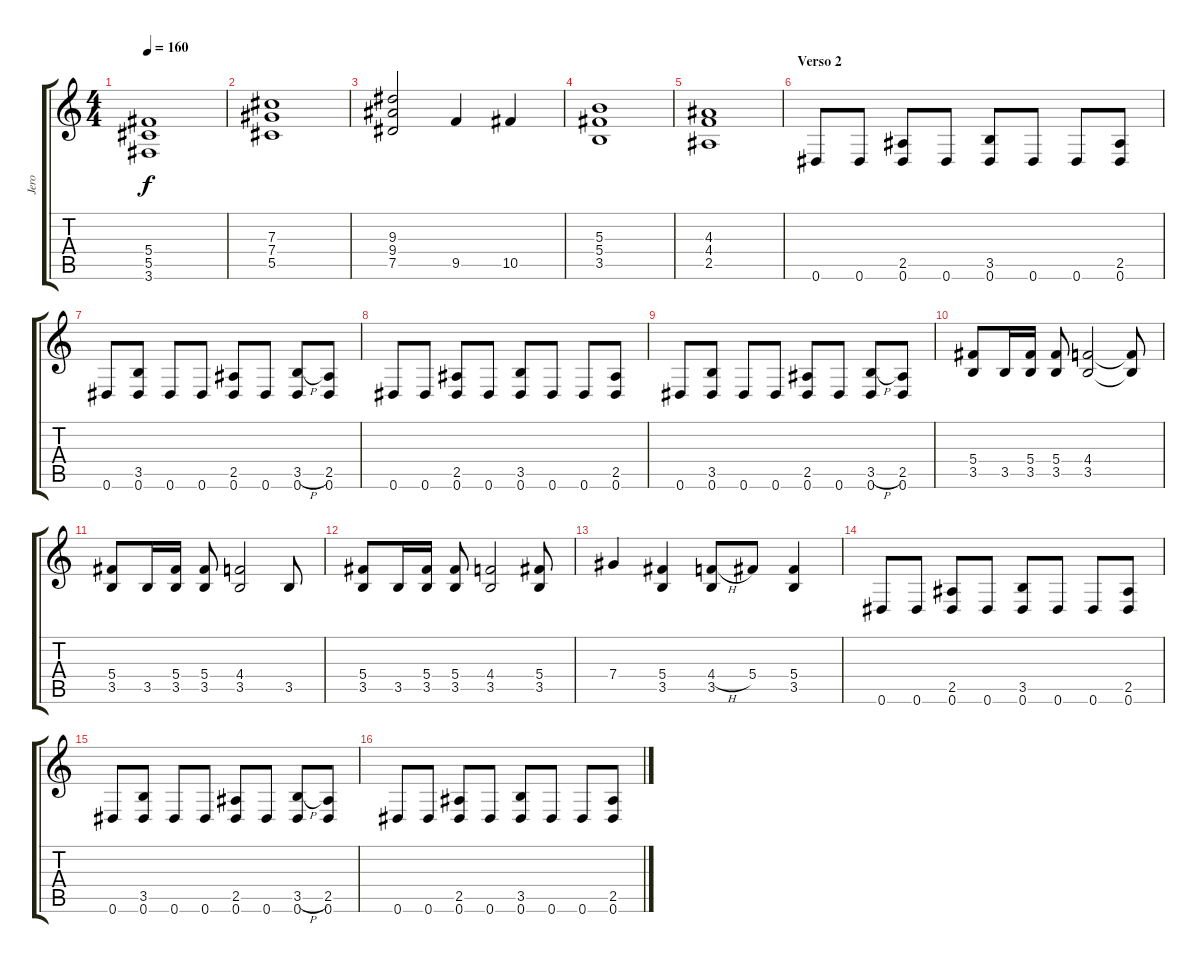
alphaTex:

\track ("Jero" "Jero") {instrument distortionguitar}
\staff {score tabs}
\tuning (Eb4 Bb3 Gb3 Db3 Ab2 Eb2) {hide}
\ts (4 4)
\tempo 160
\clef g2
\ks c
(5.4 5.5 3.6).1{dy f} |
(7.3 7.4 5.5).1 |
(9.3 9.4 7.5).2 9.5.4 10.5.4 |
(5.3 5.4 3.5).1 |
(4.3 4.4 2.5).1 |
\section ("" "Verso 2")
0.6.8 0.6.8 (2.5 0.6).8 0.6.8 (3.5 0.6).8 0.6.8 0.6.8 (2.5 0.6).8 |
0.6.8 (3.5 0.6).8 0.6.8 0.6.8 (2.5 0.6).8 0.6.8 (3.5{h} 0.6).8 (2.5 0.6).8 |
0.6.8 0.6.8 (2.5 0.6).8 0.6.8 (3.5 0.6).8 0.6.8 0.6.8 (2.5 0.6).8 |
0.6.8 (3.5 0.6).8 0.6.8 0.6.8 (2.5 0.6).8 0.6.8 (3.5{h} 0.6).8 (2.5 0.6).8 |
(5.4 3.5).8 3.5.16 (5.4 3.5).16 (5.4 3.5).8 (4.4 3.5).2 (4.4{t} 3.5{t}).8 |
(5.4 3.5).8 3.5.16 (5.4 3.5).16 (5.4 3.5).8 (4.4 3.5).2 3.5.8 |
(5.4 3.5).8 3.5.16 (5.4 3.5).16 (5.4 3.5).8 (4.4 3.5).2 (5.4 3.5).8 |
7.4.4 (5.4 3.5).4 (4.4{h} 3.5).8 5.4.8 (5.4 3.5).4 |
0.6.8 0.6.8 (2.5 0.6).8 0.6.8 (3.5 0.6).8 0.6.8 0.6.8 (2.5 0.6).8 |
0.6.8 (3.5 0.6).8 0.6.8 0.6.8 (2.5 0.6).8 0.6.8 (3.5{h} 0.6).8 (2.5 0.6).8 |
0.6.8 0.6.8 (2.5 0.6).8 0.6.8 (3.5 0.6).8 0.6.8 0.6.8 (2.5 0.6).8
